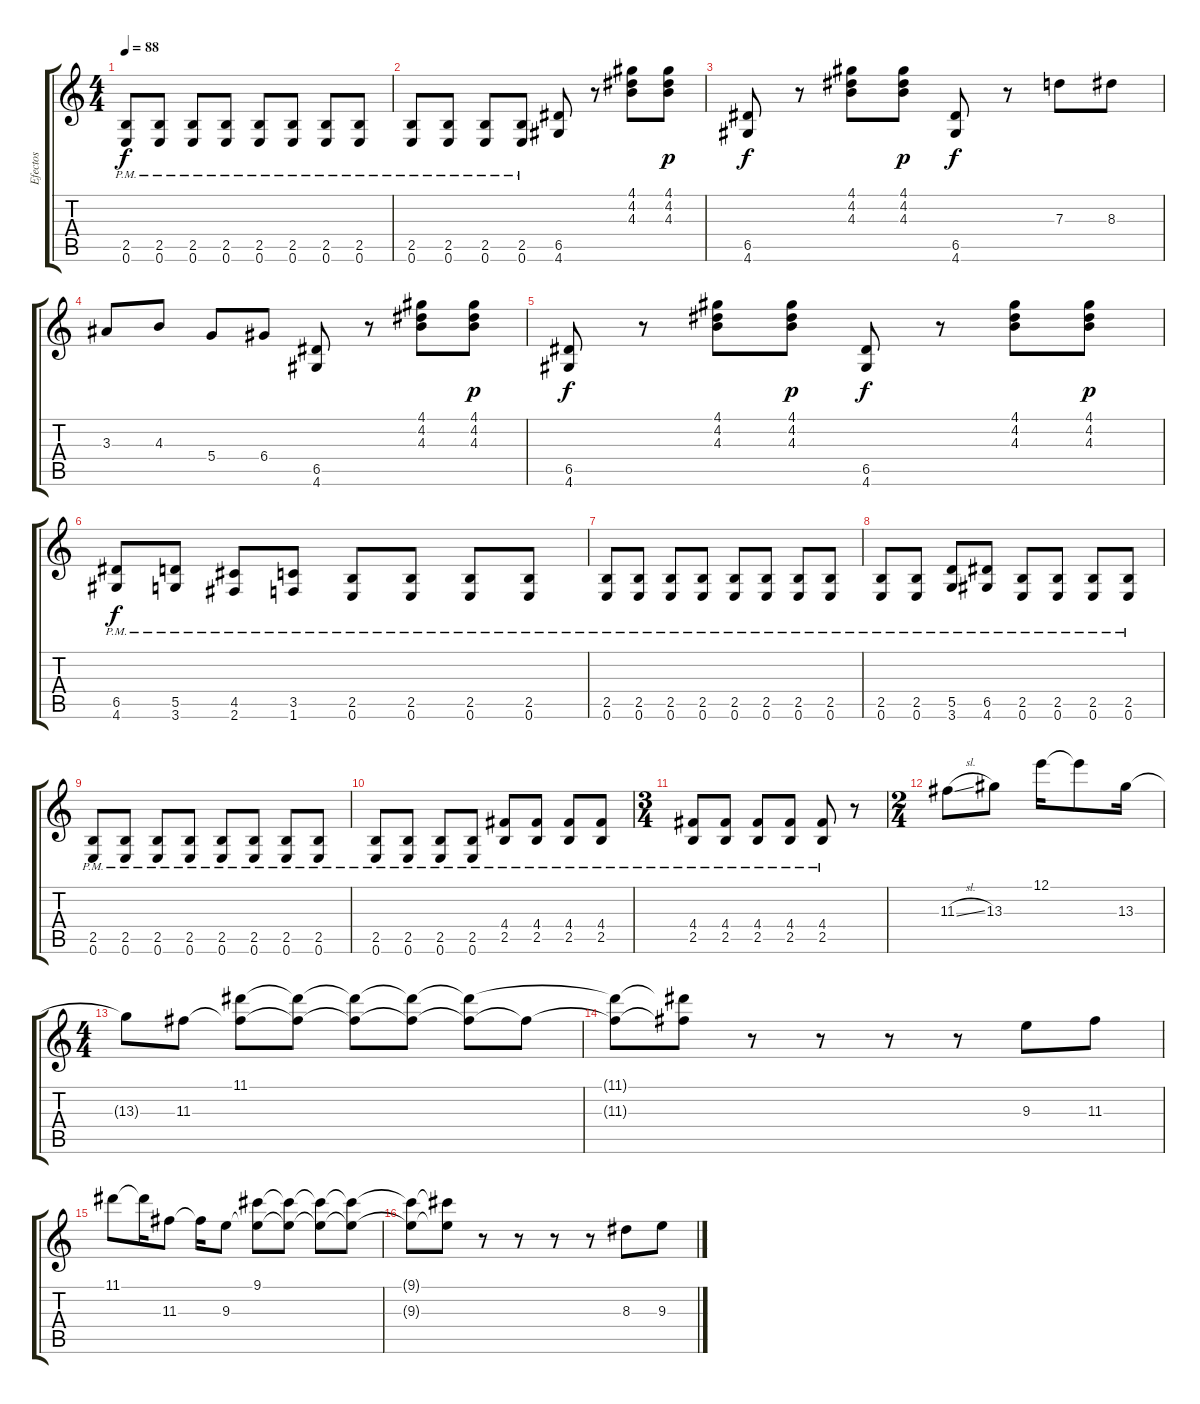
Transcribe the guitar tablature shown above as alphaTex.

\track ("Efectos" "Efectos") {instrument electricguitarmuted}
\staff {score tabs}
\tuning (E4 B3 G3 D3 A2 E2) {hide}
\ts (4 4)
\tempo 88
\clef g2
\ks c
(2.5{pm} 0.6{pm}).8{dy f} (2.5{pm} 0.6{pm}).8 (2.5{pm} 0.6{pm}).8 (2.5{pm} 0.6{pm}).8 (2.5{pm} 0.6{pm}).8 (2.5{pm} 0.6{pm}).8 (2.5{pm} 0.6{pm}).8 (2.5{pm} 0.6{pm}).8 |
(2.5{pm} 0.6{pm}).8 (2.5{pm} 0.6{pm}).8 (2.5{pm} 0.6{pm}).8 (2.5{pm} 0.6{pm}).8 (6.5 4.6).8{volume 11 instrument electricguitarmuted} r.8 (4.1 4.2 4.3).8 (4.1 4.2 4.3).8{dy p} |
(6.5 4.6).8{dy f} r.8 (4.1 4.2 4.3).8 (4.1 4.2 4.3).8{dy p} (6.5 4.6).8{dy f} r.8 7.3.8 8.3.8 |
3.3.8 4.3.8 5.4.8 6.4.8 (6.5 4.6).8 r.8 (4.1 4.2 4.3).8 (4.1 4.2 4.3).8{dy p} |
(6.5 4.6).8{dy f} r.8 (4.1 4.2 4.3).8 (4.1 4.2 4.3).8{dy p} (6.5 4.6).8{dy f} r.8 (4.1 4.2 4.3).8 (4.1 4.2 4.3).8{dy p} |
(6.5{pm} 4.6{pm}).8{dy f volume 12 instrument overdrivenguitar} (5.5{pm} 3.6{pm}).8 (4.5{pm} 2.6{pm}).8 (3.5{pm} 1.6{pm}).8 (2.5{pm} 0.6{pm}).8 (2.5{pm} 0.6{pm}).8 (2.5{pm} 0.6{pm}).8 (2.5{pm} 0.6{pm}).8 |
(2.5{pm} 0.6{pm}).8 (2.5{pm} 0.6{pm}).8 (2.5{pm} 0.6{pm}).8 (2.5{pm} 0.6{pm}).8 (2.5{pm} 0.6{pm}).8 (2.5{pm} 0.6{pm}).8 (2.5{pm} 0.6{pm}).8 (2.5{pm} 0.6{pm}).8 |
(2.5{pm} 0.6{pm}).8 (2.5{pm} 0.6{pm}).8 (5.5{pm} 3.6{pm}).8 (6.5{pm} 4.6{pm}).8 (2.5{pm} 0.6{pm}).8 (2.5{pm} 0.6{pm}).8 (2.5{pm} 0.6{pm}).8 (2.5{pm} 0.6{pm}).8 |
(2.5{pm} 0.6{pm}).8 (2.5{pm} 0.6{pm}).8 (2.5{pm} 0.6{pm}).8 (2.5{pm} 0.6{pm}).8 (2.5{pm} 0.6{pm}).8 (2.5{pm} 0.6{pm}).8 (2.5{pm} 0.6{pm}).8 (2.5{pm} 0.6{pm}).8 |
(2.5{pm} 0.6{pm}).8 (2.5{pm} 0.6{pm}).8 (2.5{pm} 0.6{pm}).8 (2.5{pm} 0.6{pm}).8 (4.4{pm} 2.5{pm}).8 (4.4{pm} 2.5{pm}).8 (4.4{pm} 2.5{pm}).8 (4.4{pm} 2.5{pm}).8 |
\ts (3 4)
(4.4{pm} 2.5{pm}).8 (4.4{pm} 2.5{pm}).8 (4.4{pm} 2.5{pm}).8 (4.4{pm} 2.5{pm}).8 (4.4{pm} 2.5{pm}).8 r.8 |
\ts (2 4)
11.3{sl}.8{volume 10 instrument electricguitarmuted} 13.3.8 12.1.16 12.1{t}.8 13.3.16 |
\ts (4 4)
13.3{t}.8 11.3.8 (11.1 11.3{t}).8 (11.1{t} 11.3{t}).8 (11.1{t} 11.3{t}).8 (11.1{t} 11.3{t}).8 (11.1{t} 11.3{t}).8 11.3{t}.8 |
(11.1{t} 11.3{t}).8 (11.1{t} 11.3{t}).8 r.8 r.8 r.8 r.8 9.3.8 11.3.8 |
11.1.8 11.1{t}.16 11.3.8 11.3{t}.16 9.3.8 (9.1 9.3{t}).8 (9.1{t} 9.3{t}).8 (9.1{t} 9.3{t}).8 (9.1{t} 9.3{t}).8 |
(9.1{t} 9.3{t}).8 (9.1{t} 9.3{t}).8 r.8 r.8 r.8 r.8 8.3.8 9.3.8
